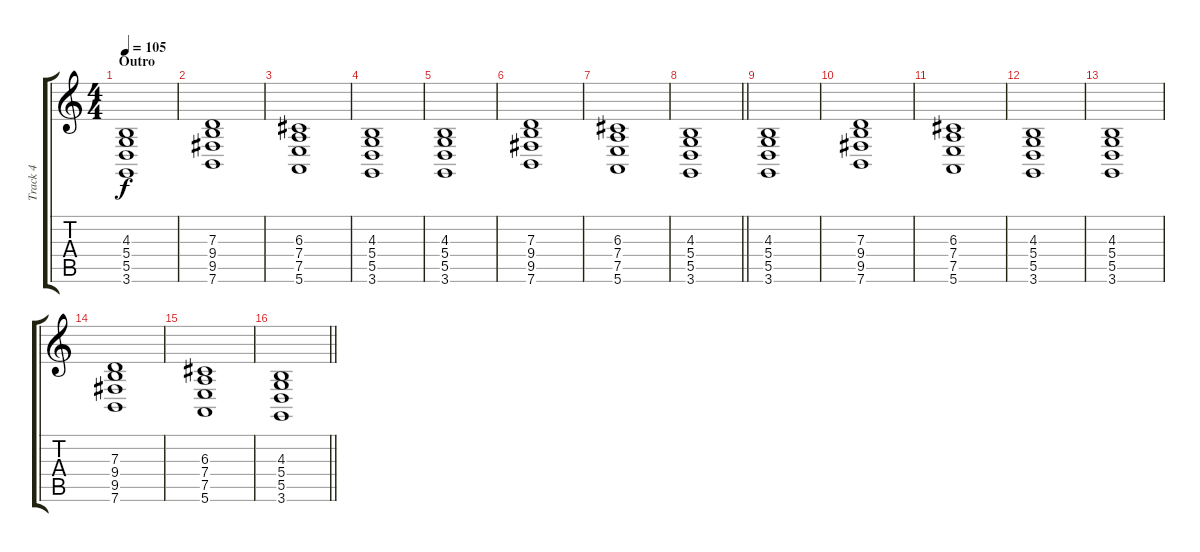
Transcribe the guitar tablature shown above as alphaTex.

\track ("Track 4" "Track 4") {instrument pad2warm}
\staff {score tabs}
\tuning (E4 B3 G3 D3 A2 E2) {hide}
\ts (4 4)
\section ("" "Outro")
\tempo 105
\clef g2
\ks c
(4.3 5.4 5.5 3.6).1{dy f instrument lead2sawtooth} |
(7.3 9.4 9.5 7.6).1 |
(6.3 7.4 7.5 5.6).1 |
(4.3 5.4 5.5 3.6).1 |
(4.3 5.4 5.5 3.6).1{instrument lead2sawtooth} |
(7.3 9.4 9.5 7.6).1 |
(6.3 7.4 7.5 5.6).1 |
\barLineRight lightlight
(4.3 5.4 5.5 3.6).1 |
(4.3 5.4 5.5 3.6).1{instrument lead2sawtooth} |
(7.3 9.4 9.5 7.6).1 |
(6.3 7.4 7.5 5.6).1 |
(4.3 5.4 5.5 3.6).1 |
(4.3 5.4 5.5 3.6).1{instrument lead2sawtooth} |
(7.3 9.4 9.5 7.6).1 |
(6.3 7.4 7.5 5.6).1 |
\barLineRight lightlight
(4.3 5.4 5.5 3.6).1
